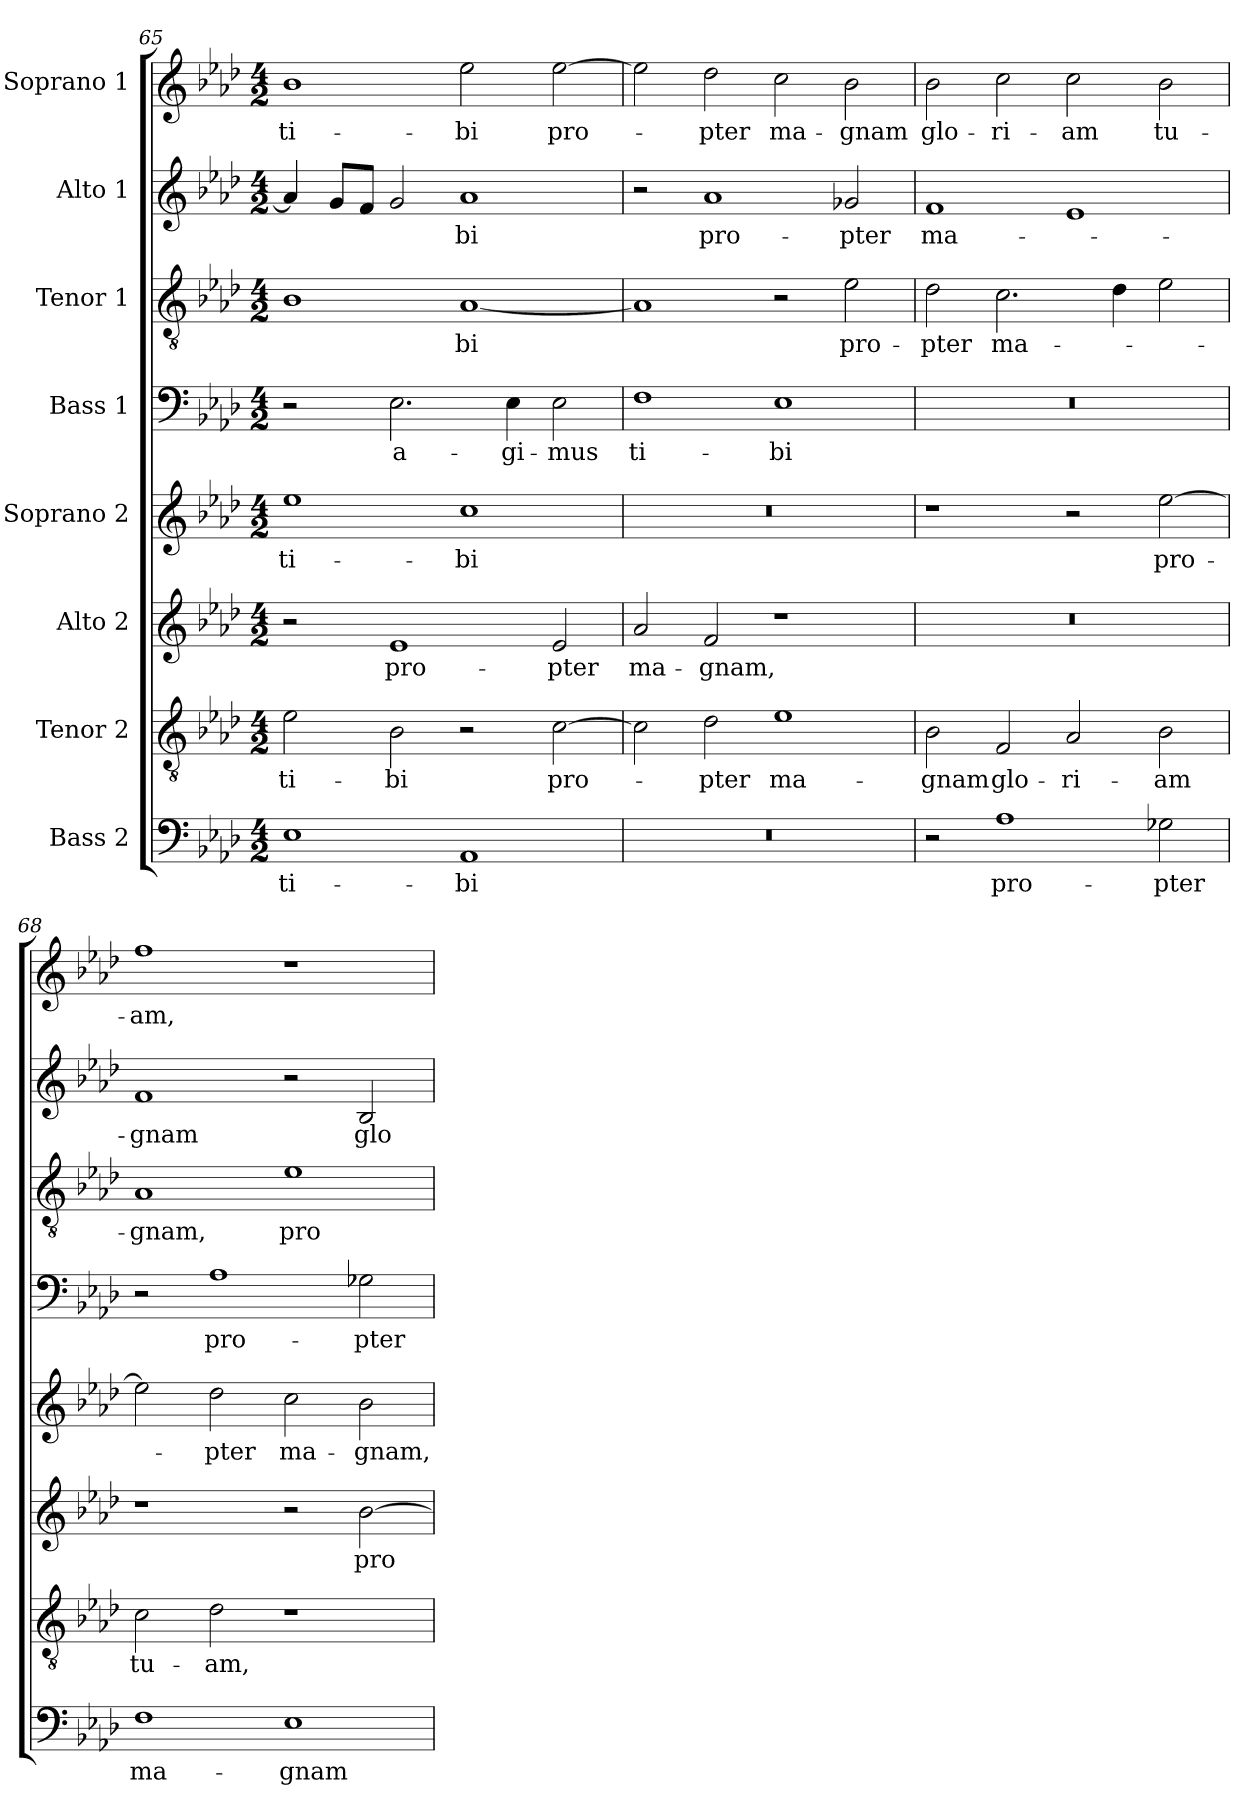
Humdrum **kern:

**kern	**text	**kern	**text	**kern	**text	**kern	**text	**kern	**text	**kern	**text	**kern	**text	**kern	**text
*part8	*part8	*part7	*part7	*part6	*part6	*part5	*part5	*part4	*part4	*part3	*part3	*part2	*part2	*part1	*part1
*staff8	*staff8	*staff7	*staff7	*staff6	*staff6	*staff5	*staff5	*staff4	*staff4	*staff3	*staff3	*staff2	*staff2	*staff1	*staff1
*I"Bass 2	*	*I"Tenor 2	*	*I"Alto 2	*	*I"Soprano 2	*	*I"Bass 1	*	*I"Tenor 1	*	*I"Alto 1	*	*I"Soprano 1	*
*clefF4	*	*clefGv2	*	*clefG2	*	*clefG2	*	*clefF4	*	*clefGv2	*	*clefG2	*	*clefG2	*
*k[b-e-a-d-]	*	*k[b-e-a-d-]	*	*k[b-e-a-d-]	*	*k[b-e-a-d-]	*	*k[b-e-a-d-]	*	*k[b-e-a-d-]	*	*k[b-e-a-d-]	*	*k[b-e-a-d-]	*
*A-:	*	*A-:	*	*A-:	*	*A-:	*	*A-:	*	*A-:	*	*A-:	*	*A-:	*
*M4/2	*	*M4/2	*	*M4/2	*	*M4/2	*	*M4/2	*	*M4/2	*	*M4/2	*	*M4/2	*
=65	=65	=65	=65	=65	=65	=65	=65	=65	=65	=65	=65	=65	=65	=65	=65
1E-	ti-	2e-\	ti-	2r	.	1ee-	ti-	2r	.	1B-	.	4a-/]	.	1b-	ti-
.	.	.	.	.	.	.	.	.	.	.	.	8g/L	.	.	.
.	.	.	.	.	.	.	.	.	.	.	.	8f/J	.	.	.
.	.	2B-\	-bi	1e-	pro-	.	.	2.E-\	a-	.	.	2g/	.	.	.
1AA-	-bi	2r	.	.	.	1cc	-bi	.	.	[1A-	-bi	1a-	-bi	2ee-\	-bi
.	.	.	.	.	.	.	.	4E-\	-gi-	.	.	.	.	.	.
.	.	[2c\	pro-	2e-/	-pter	.	.	2E-\	-mus	.	.	.	.	[2ee-\	pro-
!!LO:PB:g=z
=66	=66	=66	=66	=66	=66	=66	=66	=66	=66	=66	=66	=66	=66	=66	=66
0r	.	2c\]	.	2a-/	ma-	0r	.	1F	ti-	1A-]	.	2r	.	2ee-\]	.
.	.	2d-\	-pter	2f/	-gnam,	.	.	.	.	.	.	1a-	pro-	2dd-\	-pter
.	.	1e-	ma-	1r	.	.	.	1E-	-bi	2r	.	.	.	2cc\	ma-
.	.	.	.	.	.	.	.	.	.	2e-\	pro-	2g-X/	-pter	2b-\	-gnam
=67	=67	=67	=67	=67	=67	=67	=67	=67	=67	=67	=67	=67	=67	=67	=67
2r	.	2B-\	-gnam	0r	.	1r	.	0r	.	2d-\	-pter	1f	ma-	2b-\	glo-
1A-	pro-	2F/	glo-	.	.	.	.	.	.	2.c\	ma-	.	.	2cc\	-ri-
.	.	2A-/	-ri-	.	.	2r	.	.	.	.	.	1e-	.	2cc\	-am
.	.	.	.	.	.	.	.	.	.	4d-\	.	.	.	.	.
2G-X\	-pter	2B-\	-am	.	.	[2ee-\	pro-	.	.	2e-\	.	.	.	2b-\	tu-
=68	=68	=68	=68	=68	=68	=68	=68	=68	=68	=68	=68	=68	=68	=68	=68
1F	ma-	2c\	tu-	1r	.	2ee-\]	.	2r	.	1A-	-gnam,	1f	-gnam	1ff	-am,
.	.	2d-\	-am,	.	.	2dd-\	-pter	1A-	pro-	.	.	.	.	.	.
1E-	-gnam	1r	.	2r	.	2cc\	ma-	.	.	1e-	pro-	2r	.	1r	.
.	.	.	.	[2b-\	pro-	2b-\	-gnam,	2G-X\	-pter	.	.	2B-/	glo-	.	.
=	=	=	=	=	=	=	=	=	=	=	=	=	=	=	=
*-	*-	*-	*-	*-	*-	*-	*-	*-	*-	*-	*-	*-	*-	*-	*-
